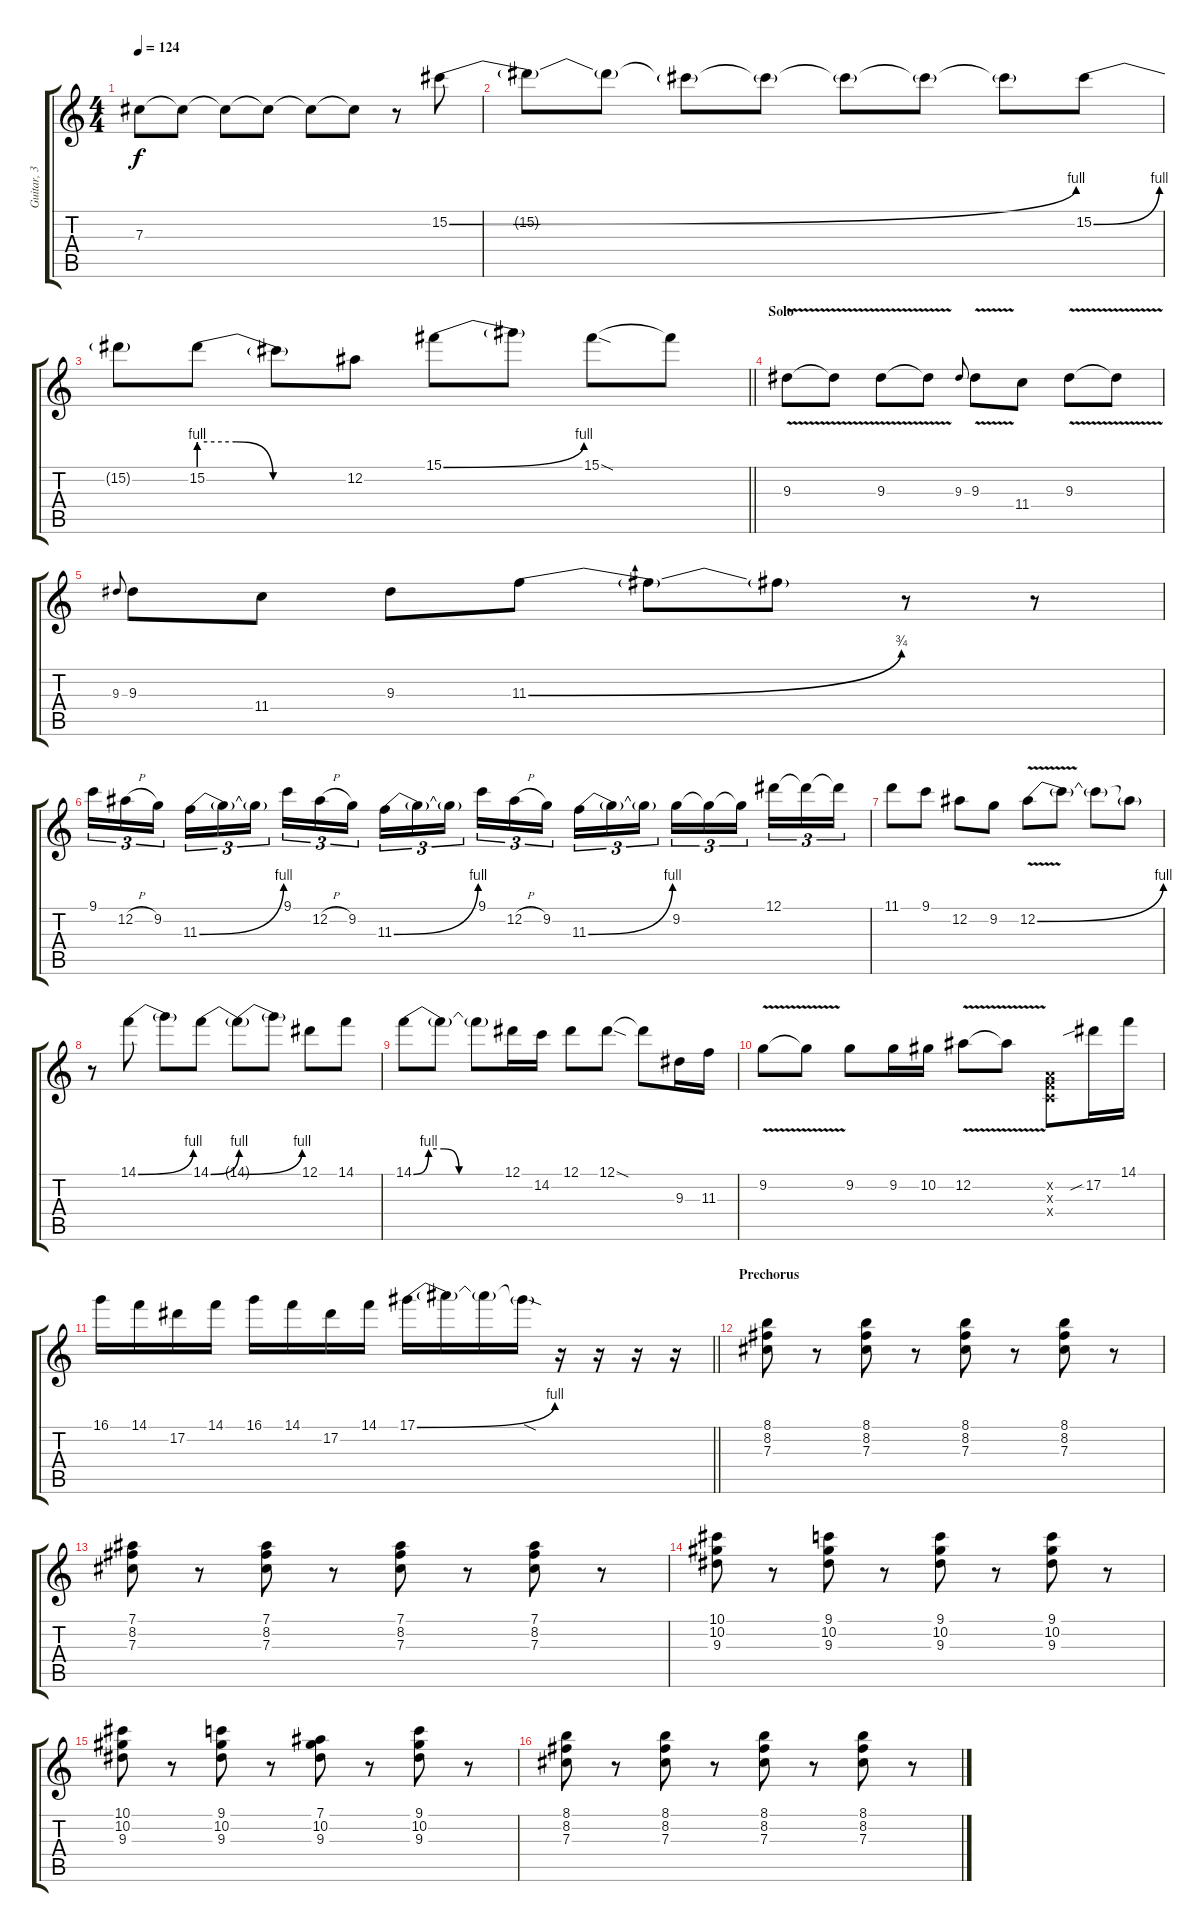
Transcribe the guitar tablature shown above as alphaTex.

\track ("Guitar, 3 + Solo" "Guitar, 3 ") {instrument distortionguitar}
\staff {score tabs}
\tuning (Eb4 Bb3 Gb3 Db3 Ab2 Eb2) {hide}
\ts (4 4)
\tempo 124
\clef g2
\ks c
7.3{t}.8{dy f} 7.3{t}.8 7.3{t}.8 7.3{t}.8 7.3{t}.8 7.3{t}.8 r.8 15.2{be (bend 0 0 60 4)}.8 |
15.2{t}.8 15.2{t}.8 15.2{t}.8 15.2{t}.8 15.2{t}.8 15.2{t}.8 15.2{t}.8 15.2{be (bend 0 0 60 4)}.8 |
\barLineRight lightlight
15.2{t}.8 15.2{be (custom 0 4 15 4 30 0 60 0)}.8 15.2{t}.8 12.2.8 15.1{be (bend 0 0 60 4)}.8 15.1{t}.8 15.1{sod}.8 15.1{t}.8 |
\section ("" "Solo")
9.3{v}.8 9.3{t}.8 9.3{v}.8 9.3{t}.8 9.3.8{gr onbeat} 9.3{v}.8 11.4.8 9.3{v}.8 9.3{t}.8 |
9.3.8{gr onbeat} 9.3.8 11.4.8 9.3.8 11.3{be (bend 0 0 60 3)}.8 11.3{t}.8 11.3{t}.8 r.8 r.8 |
9.1.16{tu (3 2)} 12.2{h}.16{tu (3 2)} 9.2.16{tu (3 2) beam splitsecondary} 11.3{be (bend 0 0 60 4)}.16{tu (3 2)} 11.3{t}.16{tu (3 2)} 11.3{t}.16{tu (3 2)} 9.1.16{tu (3 2)} 12.2{h}.16{tu (3 2)} 9.2.16{tu (3 2) beam splitsecondary} 11.3{be (bend 0 0 60 4)}.16{tu (3 2)} 11.3{t}.16{tu (3 2)} 11.3{t}.16{tu (3 2)} 9.1.16{tu (3 2)} 12.2{h}.16{tu (3 2)} 9.2.16{tu (3 2) beam splitsecondary} 11.3{be (bend 0 0 60 4)}.16{tu (3 2)} 11.3{t}.16{tu (3 2)} 11.3{t}.16{tu (3 2)} 9.2.16{tu (3 2)} 9.2{t}.16{tu (3 2)} 9.2{t}.16{tu (3 2) beam splitsecondary} 12.1.16{tu (3 2)} 12.1{t}.16{tu (3 2)} 12.1{t}.16{tu (3 2)} |
11.1.8 9.1.8 12.2.8 9.2.8 12.2{be (bend 0 0 60 4) v}.8 12.2{t}.8 12.2{t}.8 12.2{t}.8 |
r.8 14.1{be (bend 0 0 60 4)}.8 14.1{t}.8 14.1{be (bend 0 0 60 4)}.8 14.1{be (bend 0 0 60 4) t}.8 14.1{t}.8 12.1.8 14.1.8 |
14.1{be (custom 0 0 10 4 20 4 30 0 60 0)}.8 14.1{t}.8 14.1{t}.8 12.1.16 14.2.16 12.1.8 12.1{sod}.8 12.1{t}.8 9.3.16 11.3.16 |
9.2{v}.8 9.2{t}.8 9.2.8 9.2.16 10.2.16 12.2{v}.8 12.2{t}.8 (-1.2{x} -1.3{x} -1.4{x}).8 17.2{sib}.16 14.1.16 |
\barLineRight lightlight
16.1.16 14.1.16 17.2.16 14.1.16 16.1.16 14.1.16 17.2.16 14.1.16 17.1{be (bend 0 0 60 4)}.16 17.1{t}.16 17.1{t}.16 17.1{sod t}.16 r.16 r.16 r.16 r.16 |
\section ("" "Prechorus")
(8.1 8.2 7.3).8 r.8 (8.1 8.2 7.3).8 r.8 (8.1 8.2 7.3).8 r.8 (8.1 8.2 7.3).8 r.8 |
(7.1 8.2 7.3).8 r.8 (7.1 8.2 7.3).8 r.8 (7.1 8.2 7.3).8 r.8 (7.1 8.2 7.3).8 r.8 |
(10.1 10.2 9.3).8 r.8 (9.1 10.2 9.3).8 r.8 (9.1 10.2 9.3).8 r.8 (9.1 10.2 9.3).8 r.8 |
(10.1 10.2 9.3).8 r.8 (9.1 10.2 9.3).8 r.8 (7.1 10.2 9.3).8 r.8 (9.1 10.2 9.3).8 r.8 |
(8.1 8.2 7.3).8 r.8 (8.1 8.2 7.3).8 r.8 (8.1 8.2 7.3).8 r.8 (8.1 8.2 7.3).8 r.8
